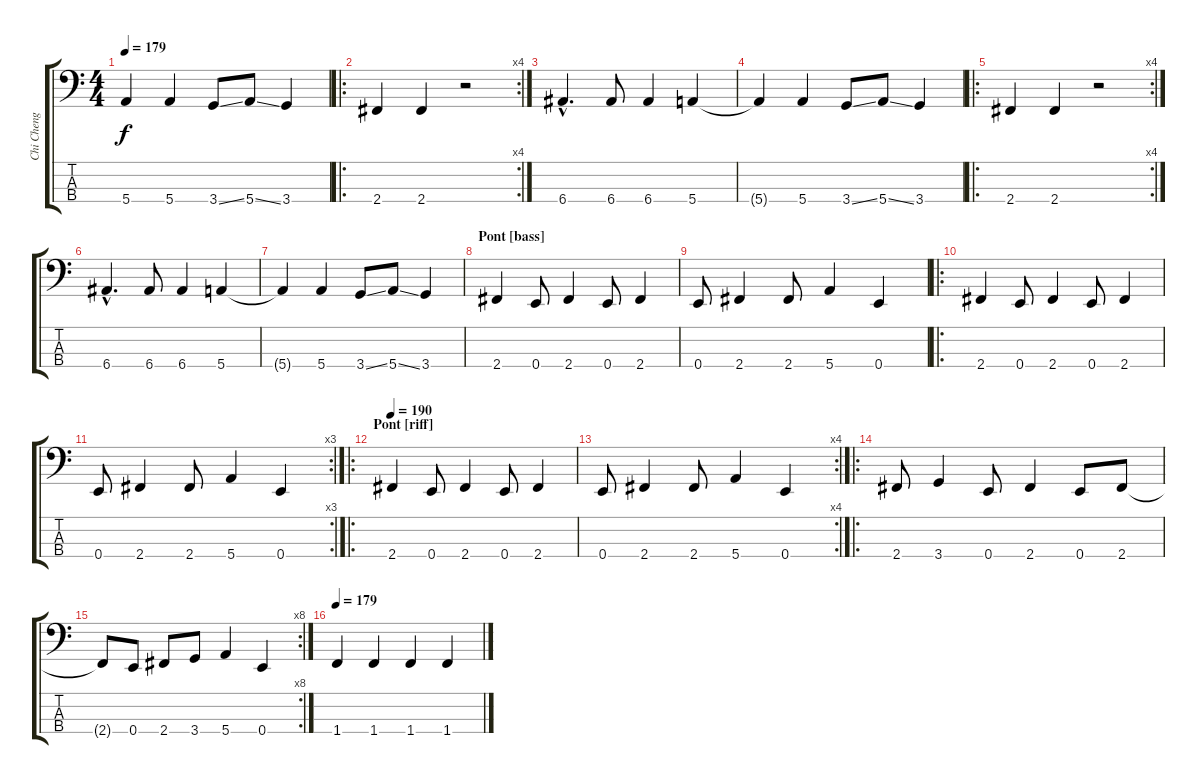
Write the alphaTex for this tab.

\track ("Chi Cheng [bass]" "Chi Cheng ") {instrument electricbassfinger}
\staff {score tabs}
\tuning (G2 D2 A1 E1) {hide}
\ts (4 4)
\tempo 179
\clef f4
\ks c
5.4{t}.4{dy f} 5.4.4 3.4{ss}.8 5.4{ss}.8 3.4.4 |
\ro
\rc 4
2.4.4 2.4.4 r.2 |
6.4{hac}.4{d} 6.4.8 6.4.4 5.4.4 |
5.4{t}.4 5.4.4 3.4{ss}.8 5.4{ss}.8 3.4.4 |
\ro
\rc 4
2.4.4 2.4.4 r.2 |
6.4{hac}.4{d} 6.4.8 6.4.4 5.4.4 |
5.4{t}.4 5.4.4 3.4{ss}.8 5.4{ss}.8 3.4.4 |
\section ("" "Pont [bass]")
2.4.4{volume 6 instrument electricbasspick} 0.4.8 2.4.4 0.4.8 2.4.4 |
0.4.8 2.4.4 2.4.8 5.4.4 0.4.4 |
\ro
2.4.4 0.4.8 2.4.4 0.4.8 2.4.4 |
\rc 3
0.4.8 2.4.4 2.4.8 5.4.4 0.4.4 |
\ro
\section ("" "Pont [riff]")
\tempo 190
2.4.4{volume 13 instrument electricbassfinger} 0.4.8 2.4.4 0.4.8 2.4.4 |
\rc 4
0.4.8 2.4.4 2.4.8 5.4.4 0.4.4 |
\ro
2.4.8 3.4.4 0.4.8 2.4.4 0.4.8 2.4.8 |
\rc 8
2.4{t}.8 0.4.8 2.4.8 3.4.8 5.4.4 0.4.4 |
\tempo 179
1.4.4 1.4.4 1.4.4 1.4.4
